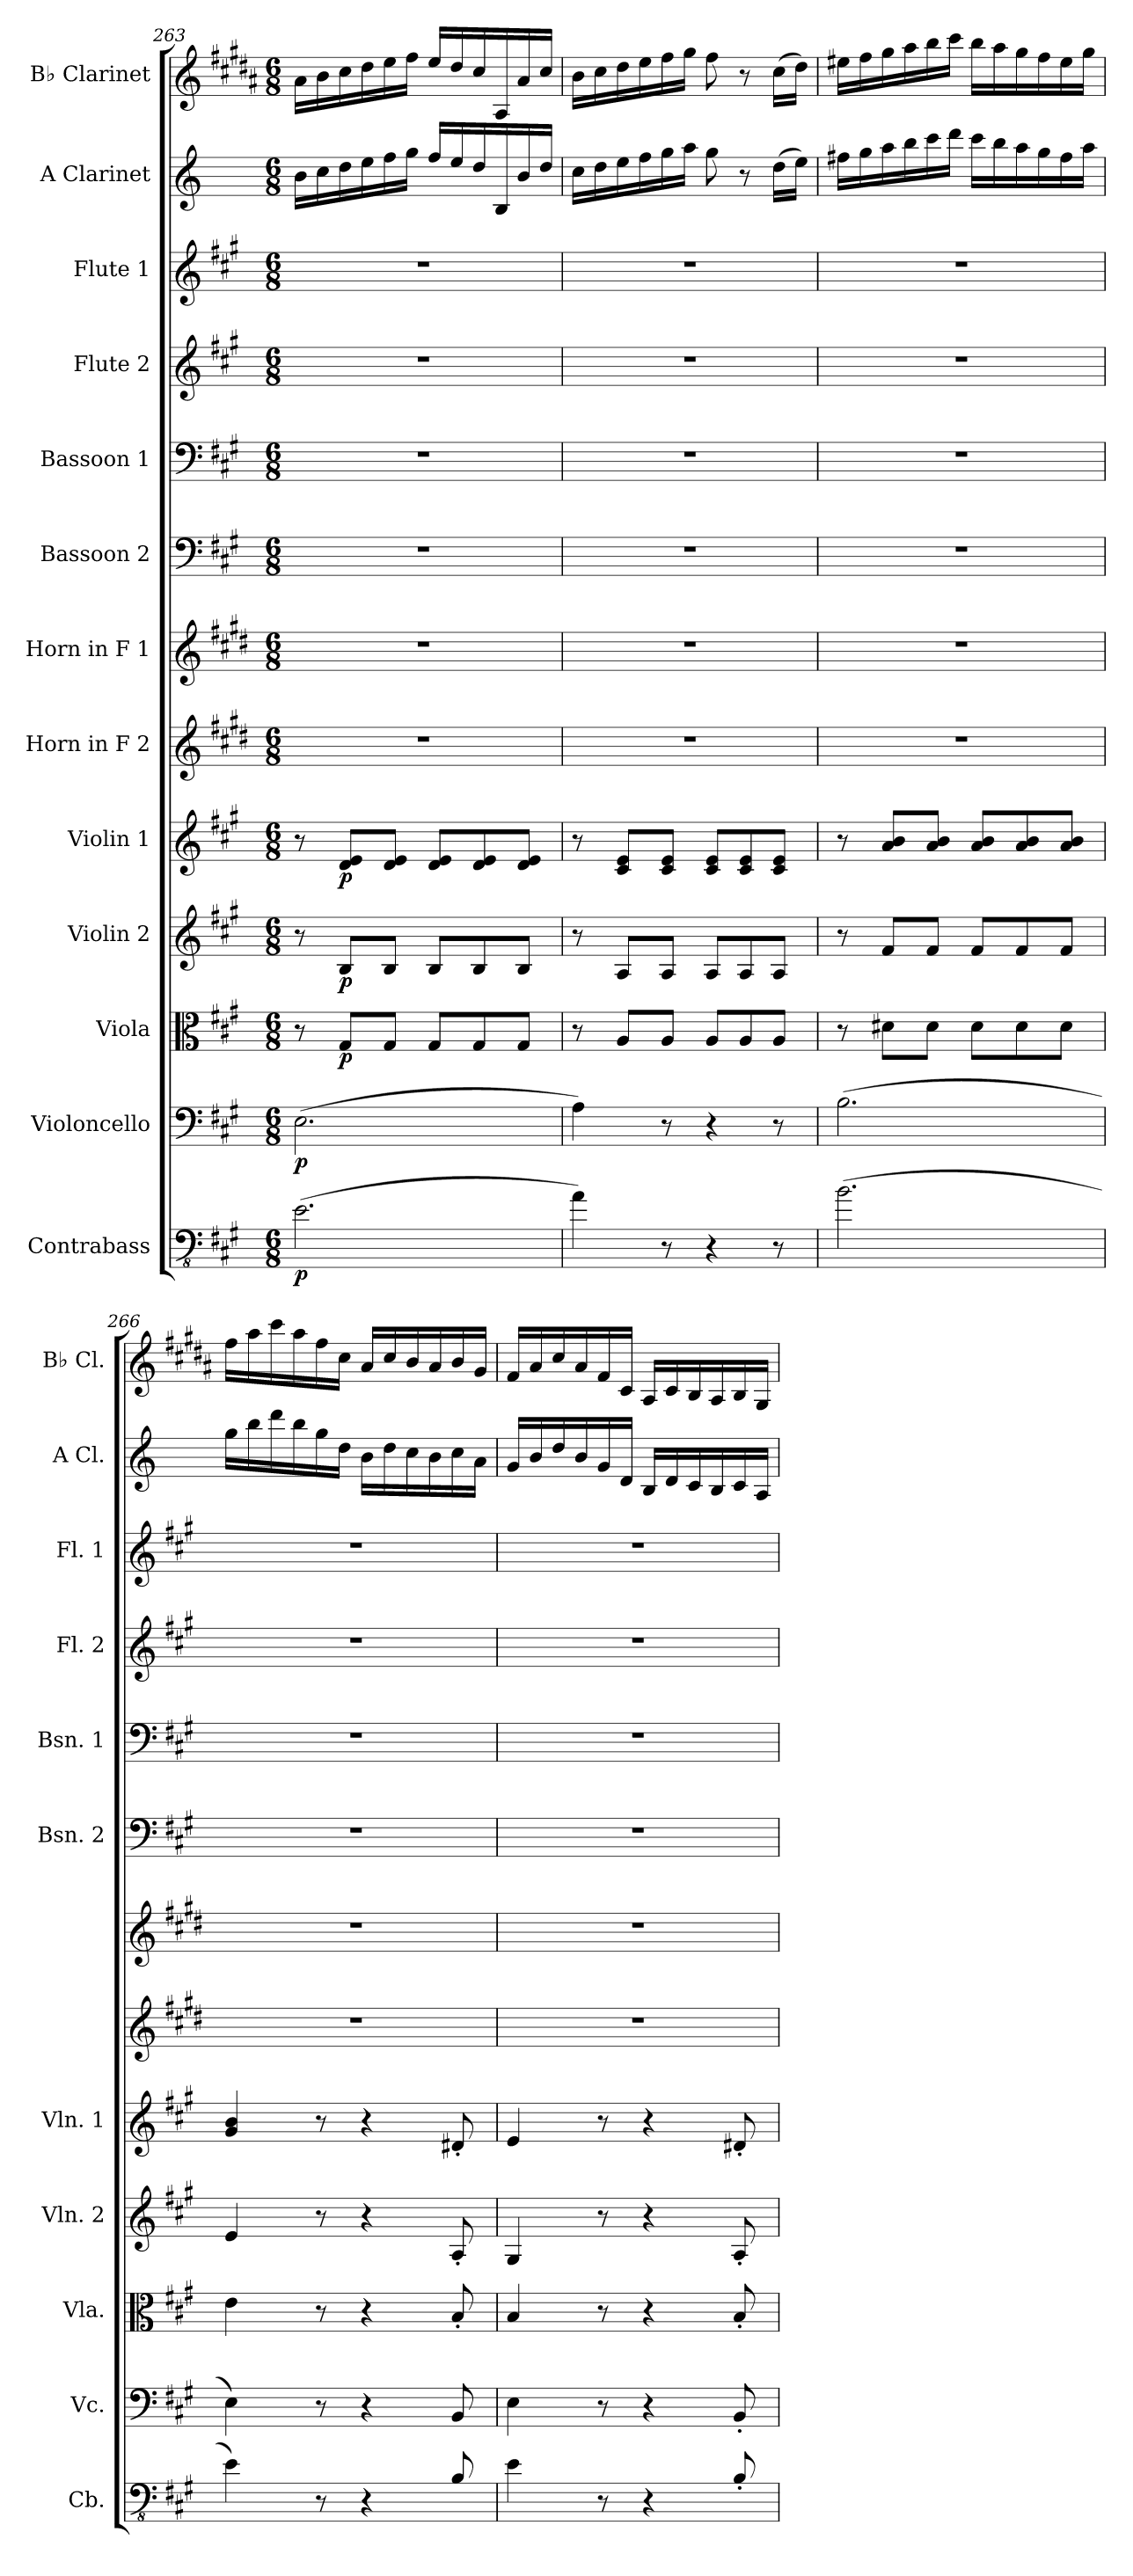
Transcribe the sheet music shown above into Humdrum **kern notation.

**kern	**dynam	**kern	**dynam	**kern	**dynam	**kern	**dynam	**kern	**dynam	**kern	**kern	**kern	**kern	**kern	**kern	**kern	**kern
*part13	*part13	*part12	*part12	*part11	*part11	*part10	*part10	*part9	*part9	*part8	*part7	*part6	*part5	*part4	*part3	*part2	*part1
*staff13	*staff13	*staff12	*staff12	*staff11	*staff11	*staff10	*staff10	*staff9	*staff9	*staff8	*staff7	*staff6	*staff5	*staff4	*staff3	*staff2	*staff1
*I"Contrabass	*	*I"Violoncello	*	*I"Viola	*	*I"Violin 2	*	*I"Violin 1	*	*I"Horn in F 2	*I"Horn in F 1	*I"Bassoon 2	*I"Bassoon 1	*I"Flute 2	*I"Flute 1	*I"A Clarinet	*I"B♭ Clarinet
*I'Cb.	*	*I'Vc.	*	*I'Vla.	*	*I'Vln. 2	*	*I'Vln. 1	*	*	*	*I'Bsn. 2	*I'Bsn. 1	*I'Fl. 2	*I'Fl. 1	*I'A Cl.	*I'B♭ Cl.
*clefFv4	*	*clefF4	*	*clefC3	*	*clefG2	*	*clefG2	*	*clefG2	*clefG2	*clefF4	*clefF4	*clefG2	*clefG2	*clefG2	*clefG2
*ITrd7c12	*	*	*	*	*	*	*	*	*	*ITrd4c7	*ITrd4c7	*	*	*	*	*ITrd2c3	*ITrd1c2
*k[f#c#g#]	*	*k[f#c#g#]	*	*k[f#c#g#]	*	*k[f#c#g#]	*	*k[f#c#g#]	*	*k[f#c#g#]	*k[f#c#g#]	*k[f#c#g#]	*k[f#c#g#]	*k[f#c#g#]	*k[f#c#g#]	*k[f#c#g#]	*k[f#c#g#]
*M6/8	*	*M6/8	*	*M6/8	*	*M6/8	*	*M6/8	*	*M6/8	*M6/8	*M6/8	*M6/8	*M6/8	*M6/8	*M6/8	*M6/8
=263	=263	=263	=263	=263	=263	=263	=263	=263	=263	=263	=263	=263	=263	=263	=263	=263	=263
!	!LO:DY:b	!	!LO:DY:b	!	!	!	!	!	!	!	!	!	!	!	!	!	!
(>2.EE\	p	(>2.E\	p	8r	.	8r	.	8r	.	2.r	2.r	2.r	2.r	2.r	2.r	16g#\LL	16g#\LL
.	.	.	.	.	.	.	.	.	.	.	.	.	.	.	.	16a\	16a\
!	!	!	!	!	!LO:DY:b	!	!LO:DY:b	!	!LO:DY:b	!	!	!	!	!	!	!	!
.	.	.	.	8G#/L	p	8B/L	p	8d/ 8e/L	p	.	.	.	.	.	.	16b\	16b\
.	.	.	.	.	.	.	.	.	.	.	.	.	.	.	.	16cc#\	16cc#\
.	.	.	.	8G#/J	.	8B/J	.	8d/ 8e/J	.	.	.	.	.	.	.	16dd\	16dd\
.	.	.	.	.	.	.	.	.	.	.	.	.	.	.	.	16ee\JJ	16ee\JJ
.	.	.	.	8G#/L	.	8B/L	.	8d/ 8e/L	.	.	.	.	.	.	.	16dd/LL	16dd/LL
.	.	.	.	.	.	.	.	.	.	.	.	.	.	.	.	16cc#/	16cc#/
.	.	.	.	8G#/	.	8B/	.	8d/ 8e/	.	.	.	.	.	.	.	16b/	16b/
.	.	.	.	.	.	.	.	.	.	.	.	.	.	.	.	16G#/	16G#/
.	.	.	.	8G#/J	.	8B/J	.	8d/ 8e/J	.	.	.	.	.	.	.	16g#/	16g#/
.	.	.	.	.	.	.	.	.	.	.	.	.	.	.	.	16b/JJ	16b/JJ
!!LO:PB:g=z
=264	=264	=264	=264	=264	=264	=264	=264	=264	=264	=264	=264	=264	=264	=264	=264	=264	=264
4AA\)	.	4A\)	.	8r	.	8r	.	8r	.	2.r	2.r	2.r	2.r	2.r	2.r	16a\LL	16a\LL
.	.	.	.	.	.	.	.	.	.	.	.	.	.	.	.	16b\	16b\
.	.	.	.	8A/L	.	8A/L	.	8c#/ 8e/L	.	.	.	.	.	.	.	16cc#\	16cc#\
.	.	.	.	.	.	.	.	.	.	.	.	.	.	.	.	16dd\	16dd\
8r	.	8r	.	8A/J	.	8A/J	.	8c#/ 8e/J	.	.	.	.	.	.	.	16ee\	16ee\
.	.	.	.	.	.	.	.	.	.	.	.	.	.	.	.	16ff#\JJ	16ff#\JJ
4r	.	4r	.	8A/L	.	8A/L	.	8c#/ 8e/L	.	.	.	.	.	.	.	8ee\	8ee\
.	.	.	.	8A/	.	8A/	.	8c#/ 8e/	.	.	.	.	.	.	.	8r	8r
8r	.	8r	.	8A/J	.	8A/J	.	8c#/ 8e/J	.	.	.	.	.	.	.	(>16b\LL	(>16b\LL
.	.	.	.	.	.	.	.	.	.	.	.	.	.	.	.	16cc#\JJ)	16cc#\JJ)
=265	=265	=265	=265	=265	=265	=265	=265	=265	=265	=265	=265	=265	=265	=265	=265	=265	=265
(>2.BB\	.	(>2.B\	.	8r	.	8r	.	8r	.	2.r	2.r	2.r	2.r	2.r	2.r	16dd#X\LL	16dd#X\LL
.	.	.	.	.	.	.	.	.	.	.	.	.	.	.	.	16ee\	16ee\
.	.	.	.	8d#X\L	.	8f#/L	.	8a/ 8b/L	.	.	.	.	.	.	.	16ff#\	16ff#\
.	.	.	.	.	.	.	.	.	.	.	.	.	.	.	.	16gg#\	16gg#\
.	.	.	.	8d#\J	.	8f#/J	.	8a/ 8b/J	.	.	.	.	.	.	.	16aa\	16aa\
.	.	.	.	.	.	.	.	.	.	.	.	.	.	.	.	16bb\JJ	16bb\JJ
.	.	.	.	8d#\L	.	8f#/L	.	8a/ 8b/L	.	.	.	.	.	.	.	16aa\LL	16aa\LL
.	.	.	.	.	.	.	.	.	.	.	.	.	.	.	.	16gg#\	16gg#\
.	.	.	.	8d#\	.	8f#/	.	8a/ 8b/	.	.	.	.	.	.	.	16ff#\	16ff#\
.	.	.	.	.	.	.	.	.	.	.	.	.	.	.	.	16ee\	16ee\
.	.	.	.	8d#\J	.	8f#/J	.	8a/ 8b/J	.	.	.	.	.	.	.	16dd#\	16dd#\
.	.	.	.	.	.	.	.	.	.	.	.	.	.	.	.	16ff#\JJ	16ff#\JJ
=266	=266	=266	=266	=266	=266	=266	=266	=266	=266	=266	=266	=266	=266	=266	=266	=266	=266
4EE\)	.	4E\)	.	4e\	.	4e/	.	4g#/ 4b/	.	2.r	2.r	2.r	2.r	2.r	2.r	16ee\LL	16ee\LL
.	.	.	.	.	.	.	.	.	.	.	.	.	.	.	.	16gg#\	16gg#\
.	.	.	.	.	.	.	.	.	.	.	.	.	.	.	.	16bb\	16bb\
.	.	.	.	.	.	.	.	.	.	.	.	.	.	.	.	16gg#\	16gg#\
8r	.	8r	.	8r	.	8r	.	8r	.	.	.	.	.	.	.	16ee\	16ee\
.	.	.	.	.	.	.	.	.	.	.	.	.	.	.	.	16b\JJ	16b\JJ
4r	.	4r	.	4r	.	4r	.	4r	.	.	.	.	.	.	.	16g#\LL	16g#/LL
.	.	.	.	.	.	.	.	.	.	.	.	.	.	.	.	16b\	16b/
.	.	.	.	.	.	.	.	.	.	.	.	.	.	.	.	16a\	16a/
.	.	.	.	.	.	.	.	.	.	.	.	.	.	.	.	16g#\	16g#/
8BBB/	.	8BB/	.	8B'/	.	8A'/	.	8d#X'/	.	.	.	.	.	.	.	16a\	16a/
.	.	.	.	.	.	.	.	.	.	.	.	.	.	.	.	16f#\JJ	16f#/JJ
!!LO:PB:g=z
=267	=267	=267	=267	=267	=267	=267	=267	=267	=267	=267	=267	=267	=267	=267	=267	=267	=267
4EE\	.	4E\	.	4B/	.	4G#/	.	4e/	.	2.r	2.r	2.r	2.r	2.r	2.r	16e/LL	16e/LL
.	.	.	.	.	.	.	.	.	.	.	.	.	.	.	.	16g#/	16g#/
.	.	.	.	.	.	.	.	.	.	.	.	.	.	.	.	16b/	16b/
.	.	.	.	.	.	.	.	.	.	.	.	.	.	.	.	16g#/	16g#/
8r	.	8r	.	8r	.	8r	.	8r	.	.	.	.	.	.	.	16e/	16e/
.	.	.	.	.	.	.	.	.	.	.	.	.	.	.	.	16B/JJ	16B/JJ
4r	.	4r	.	4r	.	4r	.	4r	.	.	.	.	.	.	.	16G#/LL	16G#/LL
.	.	.	.	.	.	.	.	.	.	.	.	.	.	.	.	16B/	16B/
.	.	.	.	.	.	.	.	.	.	.	.	.	.	.	.	16A/	16A/
.	.	.	.	.	.	.	.	.	.	.	.	.	.	.	.	16G#/	16G#/
8BBB'/	.	8BB'/	.	8B'/	.	8A'/	.	8d#X'/	.	.	.	.	.	.	.	16A/	16A/
.	.	.	.	.	.	.	.	.	.	.	.	.	.	.	.	16F#/JJ	16F#/JJ
=	=	=	=	=	=	=	=	=	=	=	=	=	=	=	=	=	=
*-	*-	*-	*-	*-	*-	*-	*-	*-	*-	*-	*-	*-	*-	*-	*-	*-	*-
